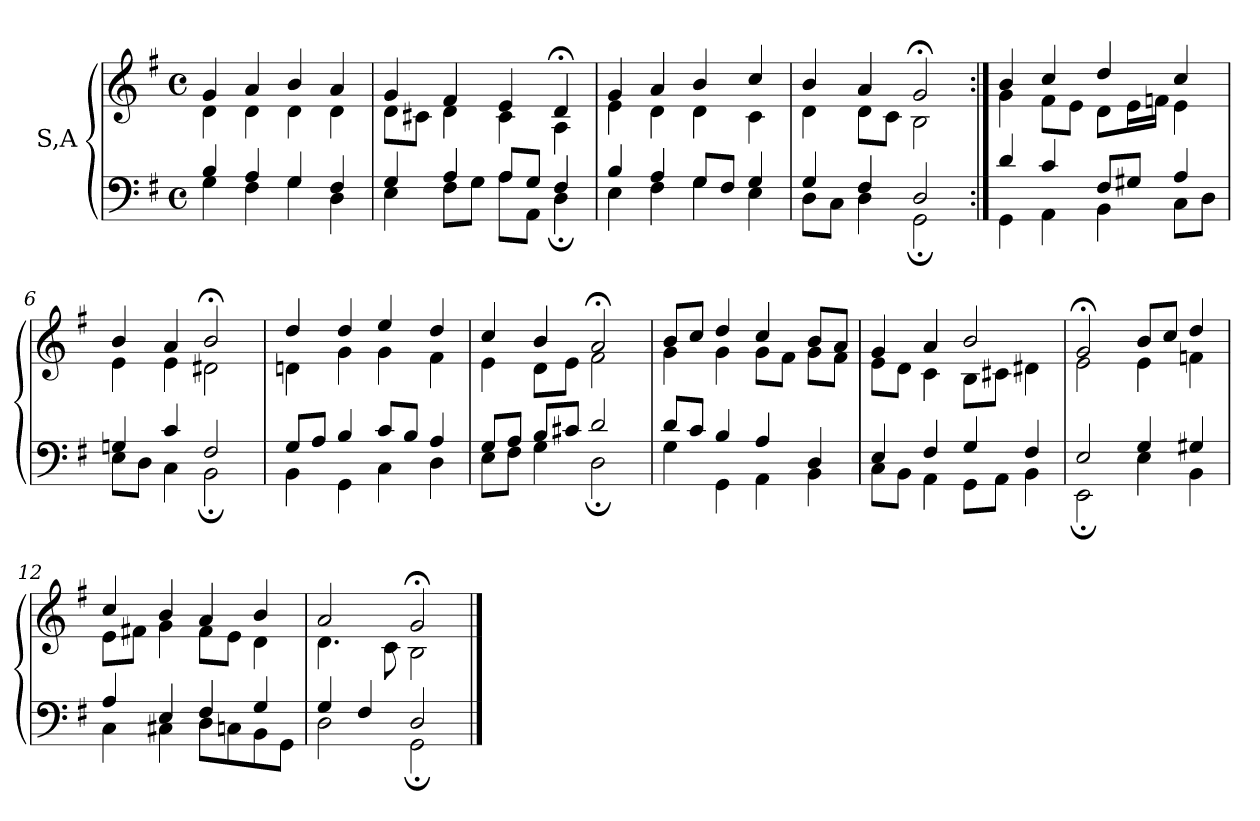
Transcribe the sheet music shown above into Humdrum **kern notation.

**kern	**kern
*part1	*part1
*staff2	*staff1
*I"S,A	*
!!LO:LB:g=z
*clefF4	*clefG2
*k[f#]	*k[f#]
*M4/4	*M4/4
*met(c)	*met(c)
=1	=1
*^	*^
4B	4G	4g	4d
4A	4F#	4a	4d
4G	4G	4b	4d
4F#	4D	4a	4d
=2	=2	=2	=2
4G	4E	4g	8dL
.	.	.	8c#XJ
4A	8F#L	4f#	4d
.	8GJ	.	.
8AL	8AL	4e	4c#
8GJ	8AAJ	.	.
4F#	4D;	4d;<	4A
=3	=3	=3	=3
4B	4E	4g	4e
4A	4F#	4a	4d
8GL	4G	4b	4d
8F#J	.	.	.
4G	4E	4cc	4c
=4	=4	=4	=4
4G	8DL	4b	4d
.	8CJ	.	.
4F#	4D	4a	8dL
.	.	.	8cJ
2D	2GG;	2g;<	2B
=5:|!	=5:|!	=5:|!	=5:|!
4d	4GG	4b	4g
4c	4AA	4cc	8f#L
.	.	.	8eJ
8F#L	4BB	4dd	8dL
8G#XJ	.	.	16eL
.	.	.	16fnJJ
4A	8CL	4cc	4e
.	8DJ	.	.
!!LO:PB:g=z	!!
=6	=6	=6	=6
4Gn	8EL	4b	4e
.	8DJ	.	.
4c	4C	4a	4e
2F#	2BB;	2b;<	2d#X
=7	=7	=7	=7
8GL	4BB	4dd	4dn
8AJ	.	.	.
4B	4GG	4dd	4g
8cL	4C	4ee	4g
8BJ	.	.	.
4A	4D	4dd	4f#
=8	=8	=8	=8
8GL	8EL	4cc	4e
8AJ	8F#J	.	.
8BL	4G	4b	8dL
8c#XJ	.	.	8eJ
2d	2D;	2a;<	2f#
=9	=9	=9	=9
8dL	4G	8bL	4g
8cJ	.	8ccJ	.
4B	4GG	4dd	4g
4A	4AA	4cc	8gL
.	.	.	8f#J
4D	4BB	8bL	8gL
.	.	8aJ	8f#J
!!LO:LB:g=z	!!
=10	=10	=10	=10
4E	8CL	4g	8eL
.	8BBJ	.	8dJ
4F#	4AA	4a	4c
4G	8GGL	2b	8BL
.	8AAJ	.	8c#XJ
4F#	4BB	.	4d#X
=11	=11	=11	=11
2E	2EE;	2g;<	2e
4G	4E	8bL	4e
.	.	8ccJ	.
4G#X	4BB	4dd	4fn
=12	=12	=12	=12
4A	4C	4cc	8eL
.	.	.	8f#XJ
4E	4C#X	4b	4g
4F#	8DL	4a	8f#L
.	8Cn	.	8eJ
4G	8BB	4b	4d
.	8GGJ	.	.
=13	=13	=13	=13
4G	2D	2a	4.d
4F#	.	.	.
.	.	.	8c
2D	2GG;	2g;<	2B
*v	*v	*	*
*	*v	*v
==	==
*-	*-
